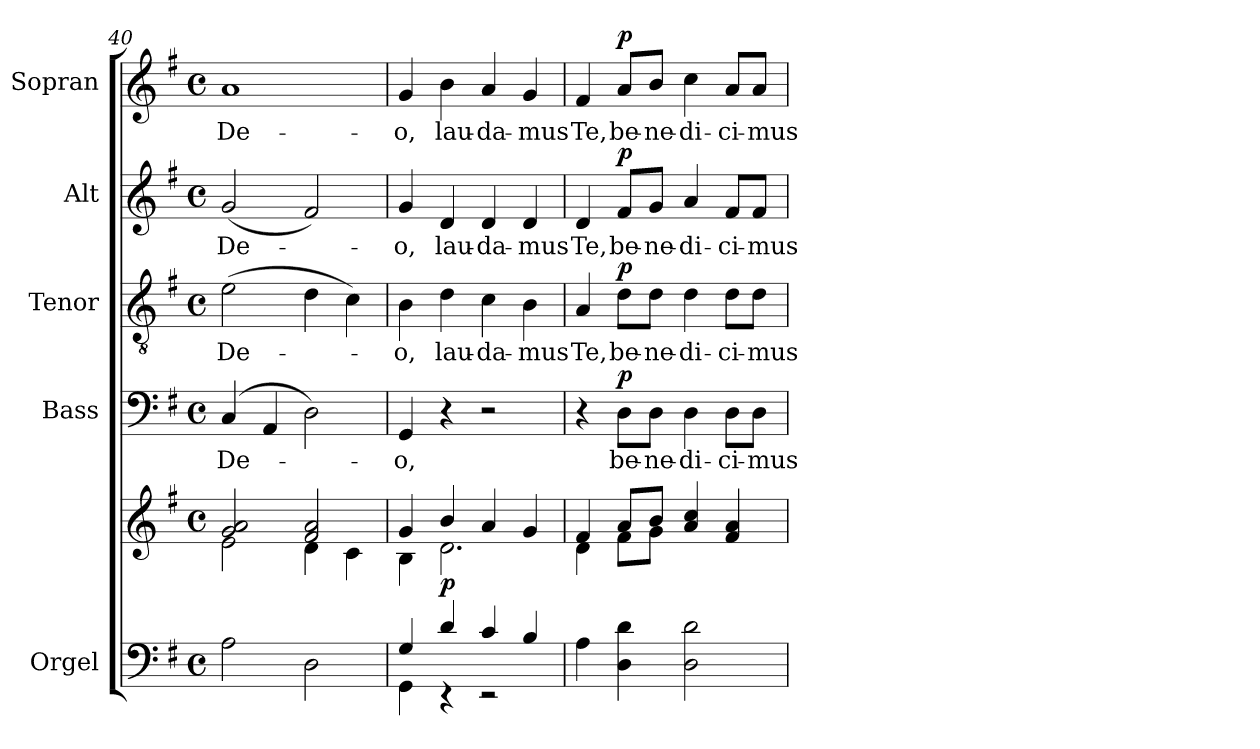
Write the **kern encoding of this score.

**kern	**kern	**dynam	**kern	**text	**dynam	**kern	**text	**dynam	**kern	**text	**dynam	**kern	**text	**dynam
*part5	*part5	*part5	*part4	*part4	*part4	*part3	*part3	*part3	*part2	*part2	*part2	*part1	*part1	*part1
*staff6	*staff5	*staff5/6	*staff4	*staff4	*staff4	*staff3	*staff3	*staff3	*staff2	*staff2	*staff2	*staff1	*staff1	*staff1
*I"Orgel	*	*	*I"Bass	*	*	*I"Tenor	*	*	*I"Alt	*	*	*I"Sopran	*	*
*I'Org.	*	*	*I'B.	*	*	*I'T.	*	*	*I'A.	*	*	*I'S.	*	*
*clefF4	*clefG2	*	*clefF4	*	*	*clefGv2	*	*	*clefG2	*	*	*clefG2	*	*
*k[f#]	*k[f#]	*	*k[f#]	*	*	*k[f#]	*	*	*k[f#]	*	*	*k[f#]	*	*
*G:	*G:	*	*G:	*	*	*G:	*	*	*G:	*	*	*G:	*	*
*M4/4	*M4/4	*	*M4/4	*	*	*M4/4	*	*	*M4/4	*	*	*M4/4	*	*
*met(c)	*met(c)	*	*met(c)	*	*	*met(c)	*	*	*met(c)	*	*	*met(c)	*	*
=40	=40	=40	=40	=40	=40	=40	=40	=40	=40	=40	=40	=40	=40	=40
*	*^	*	*	*	*	*	*	*	*	*	*	*	*	*
!	!	!	!	!	!LO:LY:b	!	!	!LO:LY:b	!	!	!LO:LY:b	!	!	!LO:LY:b	!
2A\	2g/ 2a/	2e\	.	(4C/	De-	.	(>2e\	De-	.	(<2g/	De-	.	1a	De-	.
.	.	.	.	4AA/	.	.	.	.	.	.	.	.	.	.	.
2D\	2f#/ 2a/	4d\	.	2D\)	.	.	4d\	.	.	2f#/)	.	.	.	.	.
.	.	4c\	.	.	.	.	4c\)	.	.	.	.	.	.	.	.
=41	=41	=41	=41	=41	=41	=41	=41	=41	=41	=41	=41	=41	=41	=41	=41
*^	*	*	*	*	*	*	*	*	*	*	*	*	*	*	*
!	!	!	!	!	!	!LO:LY:b	!	!	!LO:LY:b	!	!	!LO:LY:b	!	!	!LO:LY:b	!
4G/	4GG\	4g/	4B\	.	4GG/	-o,	.	4B\	-o,	.	4g/	-o,	.	4g/	-o,	.
!	!	!	!	!LO:DY:b	!	!	!	!	!LO:LY:b	!	!	!LO:LY:b	!	!	!LO:LY:b	!
4d/	4r	4b/	2.d\	p	4r	.	.	4d\	lau-	.	4d/	lau-	.	4b\	lau-	.
!	!	!	!	!	!	!	!	!	!LO:LY:b	!	!	!LO:LY:b	!	!	!LO:LY:b	!
4c/	2r	4a/	.	.	2r	.	.	4c\	-da-	.	4d/	-da-	.	4a/	-da-	.
!	!	!	!	!	!	!	!	!	!LO:LY:b	!	!	!LO:LY:b	!	!	!LO:LY:b	!
4B/	.	4g/	.	.	.	.	.	4B\	-mus	.	4d/	-mus	.	4g/	-mus	.
*v	*v	*	*	*	*	*	*	*	*	*	*	*	*	*	*	*
=42	=42	=42	=42	=42	=42	=42	=42	=42	=42	=42	=42	=42	=42	=42	=42
!	!	!	!	!	!	!	!	!LO:LY:b	!	!	!LO:LY:b	!	!	!LO:LY:b	!
4A\	4f#/	4d\	.	4r	.	.	4A/	Te,	.	4d/	Te,	.	4f#/	Te,	.
!	!	!	!	!	!LO:LY:b	!LO:DY:a	!	!LO:LY:b	!LO:DY:a	!	!LO:LY:b	!LO:DY:a	!	!LO:LY:b	!LO:DY:a
4D\ 4d\	8a/L	8f#\L	.	8D\L	be-	p	8d\L	be-	p	8f#/L	be-	p	8a/L	be-	p
!	!	!	!	!	!LO:LY:b	!	!	!LO:LY:b	!	!	!LO:LY:b	!	!	!LO:LY:b	!
.	8b/J	8g\J	.	8D\J	-ne-	.	8d\J	-ne-	.	8g/J	-ne-	.	8b/J	-ne-	.
!	!	!	!	!	!LO:LY:b	!	!	!LO:LY:b	!	!	!LO:LY:b	!	!	!LO:LY:b	!
2D\ 2d\	4a/ 4cc/	2ryy	.	4D\	-di-	.	4d\	-di-	.	4a/	-di-	.	4cc\	-di-	.
!	!	!	!	!	!LO:LY:b	!	!	!LO:LY:b	!	!	!LO:LY:b	!	!	!LO:LY:b	!
.	4f#/ 4a/	.	.	8D\L	-ci-	.	8d\L	-ci-	.	8f#/L	-ci-	.	8a/L	-ci-	.
!	!	!	!	!	!LO:LY:b	!	!	!LO:LY:b	!	!	!LO:LY:b	!	!	!LO:LY:b	!
.	.	.	.	8D\J	-mus	.	8d\J	-mus	.	8f#/J	-mus	.	8a/J	-mus	.
*	*v	*v	*	*	*	*	*	*	*	*	*	*	*	*	*
=	=	=	=	=	=	=	=	=	=	=	=	=	=	=
*-	*-	*-	*-	*-	*-	*-	*-	*-	*-	*-	*-	*-	*-	*-
